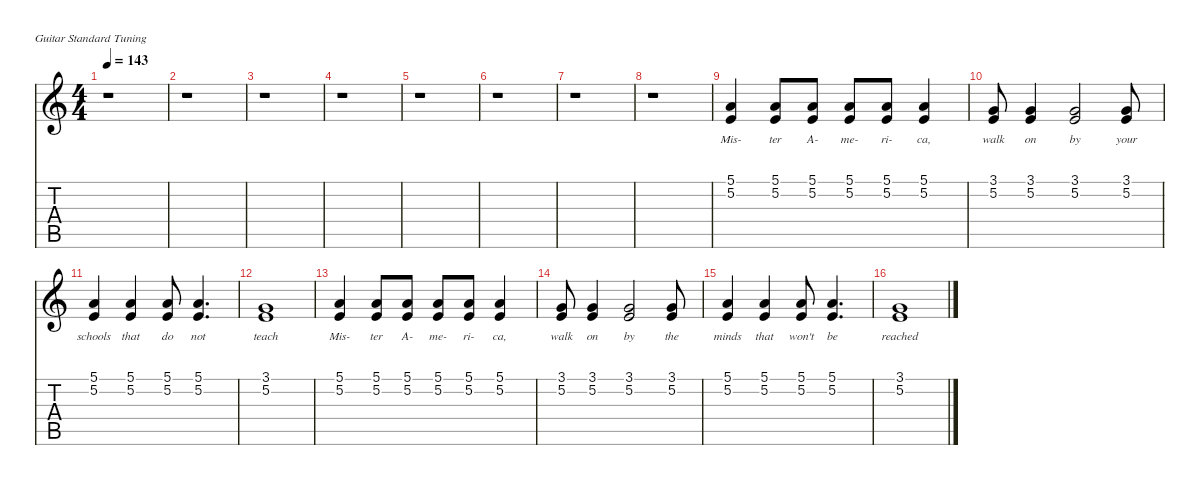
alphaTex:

\defaultSystemsLayout 4
\hideDynamics
\bracketExtendMode nobrackets
\singleTrackTrackNamePolicy hidden
\multiTrackTrackNamePolicy hidden
\firstSystemTrackNameMode fullname
\firstSystemTrackNameOrientation horizontal
\otherSystemsTrackNameOrientation horizontal
\track ("Vocals" "vib.") {instrument vibraphone}
\staff {score tabs}
\tuning (E4 B3 G3 D3 A2 E2)
\ts (4 4)
\tempo 143
\clef g2
\ks c
r.1{dy f instrument vibraphone beam Down} |
r.1{beam Down} |
r.1{beam Down} |
r.1{beam Down} |
r.1{beam Down} |
r.1{beam Down} |
r.1{beam Down} |
r.1{beam Down} |
(5.1 5.2).4{lyrics (0 "Mis-") lyrics (1 "") lyrics (2 "") lyrics (3 "") lyrics (4 "") beam Up} (5.1 5.2).8{lyrics (0 "ter") lyrics (1 "") lyrics (2 "") lyrics (3 "") lyrics (4 "") beam Up} (5.1 5.2).8{lyrics (0 "A-") lyrics (1 "") lyrics (2 "") lyrics (3 "") lyrics (4 "") beam Up} (5.1 5.2).8{lyrics (0 "me-") lyrics (1 "") lyrics (2 "") lyrics (3 "") lyrics (4 "") beam Up} (5.1 5.2).8{lyrics (0 "ri-") lyrics (1 "") lyrics (2 "") lyrics (3 "") lyrics (4 "") beam Up} (5.1 5.2).4{lyrics (0 "ca,") lyrics (1 "") lyrics (2 "") lyrics (3 "") lyrics (4 "") beam Up} |
(3.1 5.2).8{lyrics (0 "walk") lyrics (1 "") lyrics (2 "") lyrics (3 "") lyrics (4 "") beam Up} (3.1 5.2).4{lyrics (0 "on") lyrics (1 "") lyrics (2 "") lyrics (3 "") lyrics (4 "") beam Up} (3.1 5.2).2{lyrics (0 "by") lyrics (1 "") lyrics (2 "") lyrics (3 "") lyrics (4 "") beam Up} (3.1 5.2).8{lyrics (0 "your") lyrics (1 "") lyrics (2 "") lyrics (3 "") lyrics (4 "") beam Up} |
(5.1 5.2).4{lyrics (0 "schools") lyrics (1 "") lyrics (2 "") lyrics (3 "") lyrics (4 "") beam Up} (5.1 5.2).4{lyrics (0 "that") lyrics (1 "") lyrics (2 "") lyrics (3 "") lyrics (4 "") beam Up} (5.1 5.2).8{lyrics (0 "do") lyrics (1 "") lyrics (2 "") lyrics (3 "") lyrics (4 "") beam Up} (5.1 5.2).4{d lyrics (0 "not") lyrics (1 "") lyrics (2 "") lyrics (3 "") lyrics (4 "") beam Up} |
(3.1 5.2).1{lyrics (0 "teach") lyrics (1 "") lyrics (2 "") lyrics (3 "") lyrics (4 "") beam Up} |
(5.1 5.2).4{lyrics (0 "Mis-") lyrics (1 "") lyrics (2 "") lyrics (3 "") lyrics (4 "") beam Up} (5.1 5.2).8{lyrics (0 "ter") lyrics (1 "") lyrics (2 "") lyrics (3 "") lyrics (4 "") beam Up} (5.1 5.2).8{lyrics (0 "A-") lyrics (1 "") lyrics (2 "") lyrics (3 "") lyrics (4 "") beam Up} (5.1 5.2).8{lyrics (0 "me-") lyrics (1 "") lyrics (2 "") lyrics (3 "") lyrics (4 "") beam Up} (5.1 5.2).8{lyrics (0 "ri-") lyrics (1 "") lyrics (2 "") lyrics (3 "") lyrics (4 "") beam Up} (5.1 5.2).4{lyrics (0 "ca,") lyrics (1 "") lyrics (2 "") lyrics (3 "") lyrics (4 "") beam Up} |
(3.1 5.2).8{lyrics (0 "walk") lyrics (1 "") lyrics (2 "") lyrics (3 "") lyrics (4 "") beam Up} (3.1 5.2).4{lyrics (0 "on") lyrics (1 "") lyrics (2 "") lyrics (3 "") lyrics (4 "") beam Up} (3.1 5.2).2{lyrics (0 "by") lyrics (1 "") lyrics (2 "") lyrics (3 "") lyrics (4 "") beam Up} (3.1 5.2).8{lyrics (0 "the") lyrics (1 "") lyrics (2 "") lyrics (3 "") lyrics (4 "") beam Up} |
(5.1 5.2).4{lyrics (0 "minds") lyrics (1 "") lyrics (2 "") lyrics (3 "") lyrics (4 "") beam Up} (5.1 5.2).4{lyrics (0 "that") lyrics (1 "") lyrics (2 "") lyrics (3 "") lyrics (4 "") beam Up} (5.1 5.2).8{lyrics (0 "won't") lyrics (1 "") lyrics (2 "") lyrics (3 "") lyrics (4 "") beam Up} (5.1 5.2).4{d lyrics (0 "be") lyrics (1 "") lyrics (2 "") lyrics (3 "") lyrics (4 "") beam Up} |
(3.1 5.2).1{lyrics (0 "reached") lyrics (1 "") lyrics (2 "") lyrics (3 "") lyrics (4 "") beam Up}
